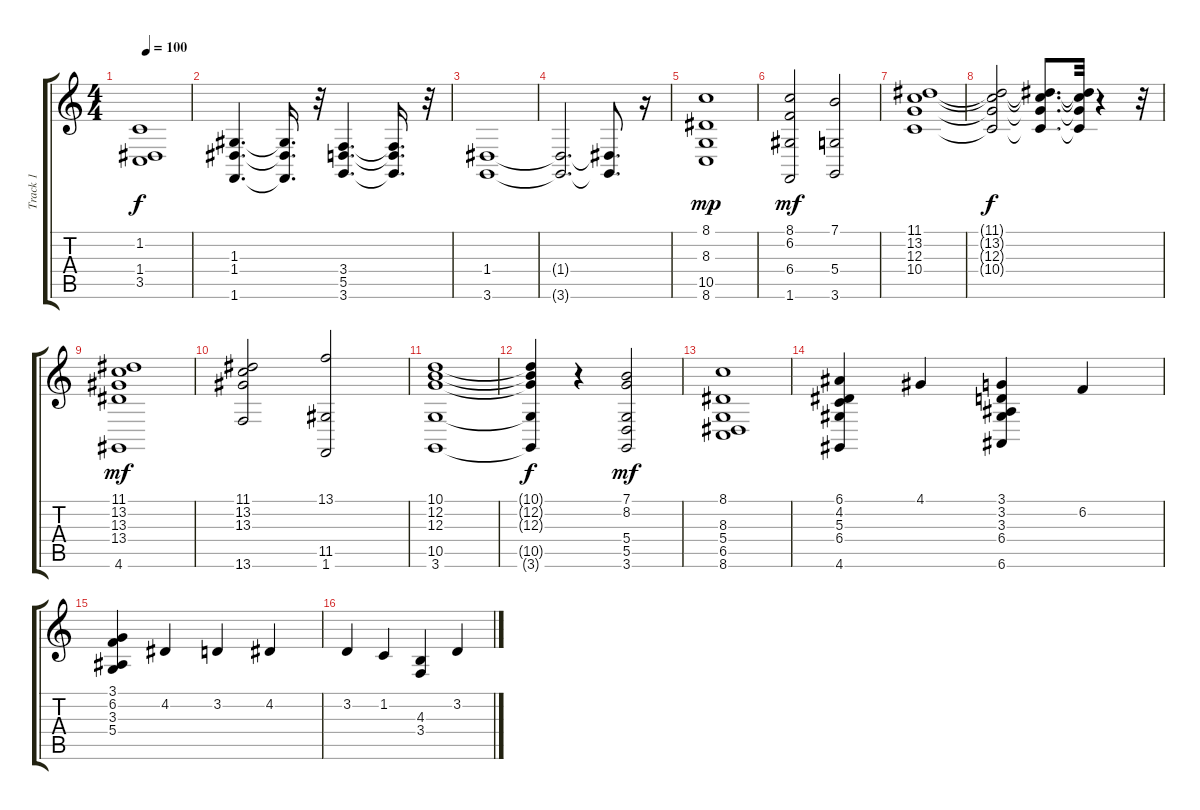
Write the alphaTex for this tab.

\track ("Track 1" "Track 1") {instrument stringensemble1}
\staff {score tabs}
\tuning (E4 B3 G3 D3 A2 E2) {hide}
\ts (4 4)
\tempo 100
\clef g2
\ks c
(1.2 1.4 3.5).1{dy f} |
(1.3 1.4 1.6).4{d} (1.3{t} 1.4{t} 1.6{t}).16{d} r.32 (3.4 5.5 3.6).4{d} (3.4{t} 5.5{t} 3.6{t}).16{d} r.32 |
(1.4 3.6).1 |
(1.4{t} 3.6{t}).2{d} (1.4{t} 3.6{t}).8{d} r.16 |
(8.1 8.3 10.5 8.6).1{dy mp} |
(8.1 6.2 6.4 1.6).2{dy mf} (7.1 5.4 3.6).2 |
(11.1 13.2 12.3 10.4).1 |
(11.1{t} 13.2{t} 12.3{t} 10.4{t}).2{dy f} (11.1{t} 13.2{t} 12.3{t} 10.4{t}).8{d} (11.1{t} 13.2{t} 12.3{t} 10.4{t}).32 r.4 r.32 |
(11.1 13.2 13.3 13.4 4.6).1{dy mf} |
(11.1 13.2 13.3 13.6).2 (13.1 11.5 1.6).2 |
(10.1 12.2 12.3 10.5 3.6).1 |
(10.1{t} 12.2{t} 12.3{t} 10.5{t} 3.6{t}).4{dy f} r.4 (7.1 8.2 5.4 5.5 3.6).2{dy mf} |
(8.1 8.3 5.4 6.5 8.6).1 |
(6.1 4.2 5.3 6.4 4.6).4 4.1.4 (3.1 3.2 3.3 6.4 6.6).4 6.2.4 |
(3.1 6.2 3.3 5.4).4 4.2.4 3.2.4 4.2.4 |
3.2.4 1.2.4 (4.3 3.4).4 3.2.4
